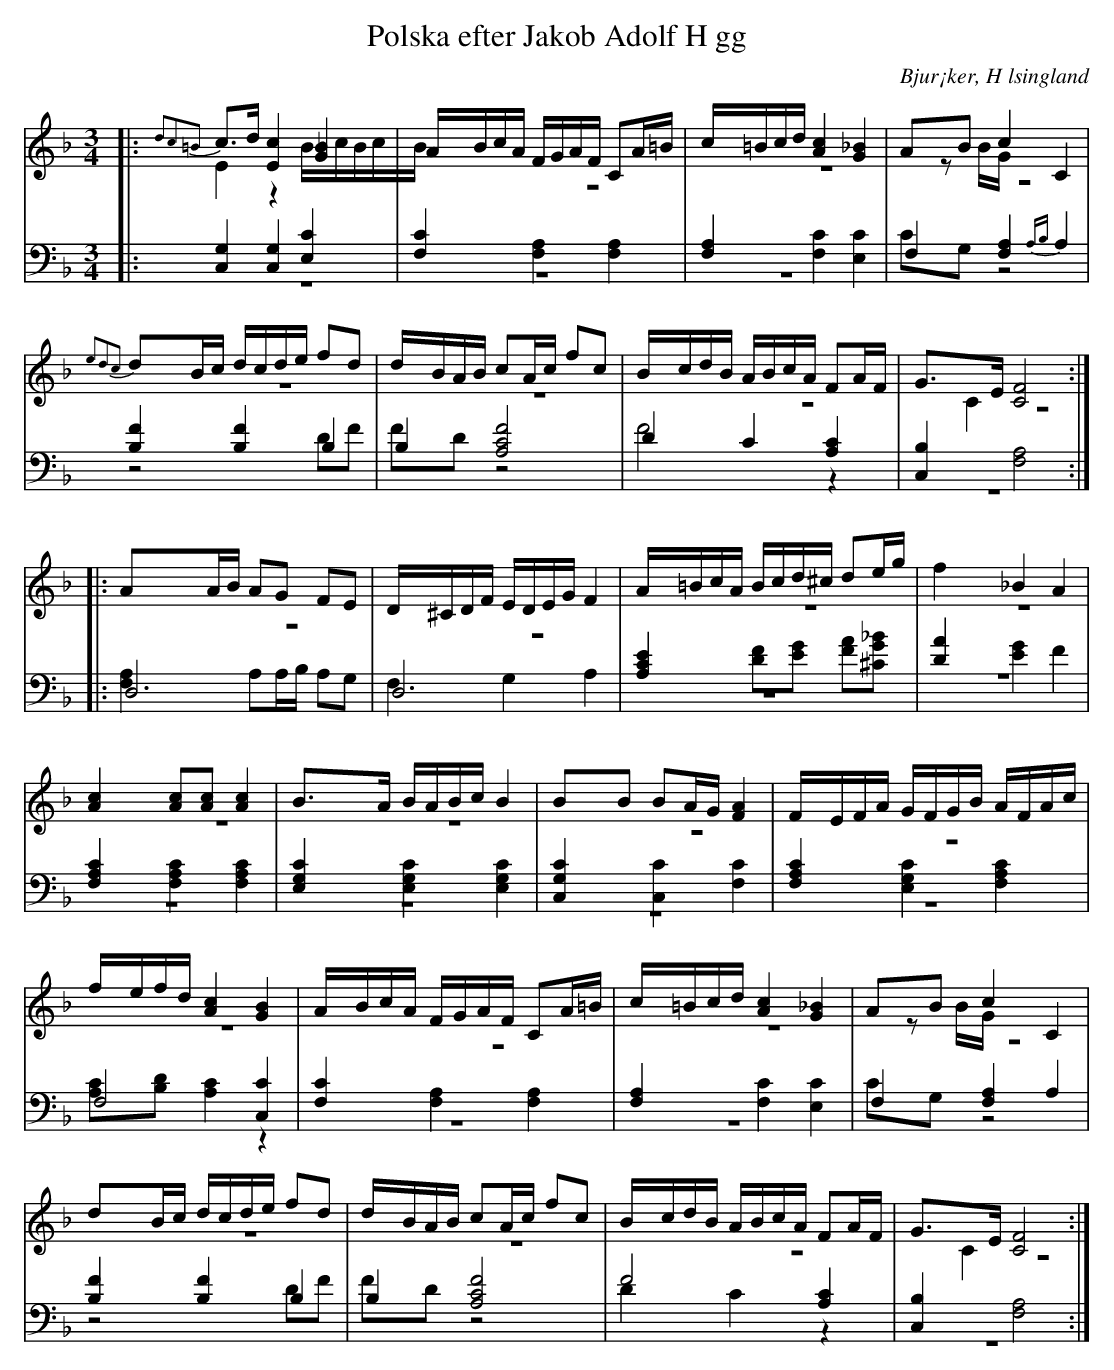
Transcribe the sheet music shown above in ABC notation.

X:1
T: Polska efter Jakob Adolf H gg
O: Bjur¡ker, H lsingland
M: 3/4
L: 1/16
K: F
V:1
V:2 merge
V:3
V:4 merge
V:1
|: {d2c2=B2}c2>d2 [E4c4] [G4_B4]|ABcA FGAF C2A=B|c=Bcd [A4c4] [G4_B4]|A2B2 c4 C4 |
{e2d2c2}d2Bc dcde f2d2|dBAB c2Ac f2c2|BcdB ABcA F2AF|G2>E2 [C8F8]:|
|:A2AB A2G2 F2E2|D^CDF EDEG F4|A=BcA Bcd^c d2eg|f4 _B4 A4 |
[A4c4] [A2c2][A2c2] [A4c4]|B2>A2 BABc B4|B2B2 B2AG [F4A4]|FEFA GFGB AFAc|
fefd [A4c4] [G4B4]|ABcA FGAF C2A=B|c=Bcd [A4c4] [G4_B4]|A2B2 c4 C4 |
d2Bc dcde f2d2|dBAB c2Ac f2c2|BcdB ABcA F2AF|G2>E2 [C8F8]:|
V:2
|:E4 z4 B4/5c4/5B4/5c4/5B4/5|z12|z12|z2BG z8 |
z12|z12|z12|C4 z8:|
|:z12|z12|z12|z12 |
z12|z12|z12|z12|
z12|z12|z12|z2BG z8 |
z12|z12|z12|C4 z8:|
V:3 clef=bass
|: [C,4G,4] [C,4G,4] [E,4C4]|[F,4C4] [F,4A,4] [F,4A,4]|[F,4A,4] [F,4C4] [E,4C4]| F,4 [F,4A,4] {A,B,}A,4|
[B,4F4] [B,4F4] B,4|B,4 [A,8C8F8]|D4 C4 [A,4C4]|[C,4B,4] [F,8A,8]:|
|:D,12|D,12|[A,4C4E4] [D2F2][E2G2] [F2A2][^C2G2_B2]|
[D4A4] [E4G4] F4|[F,4A,4C4] [F,4A,4C4] [F,4A,4C4]|[E,4G,4C4] [E,4G,4C4] [E,4G,4C4]|[C,4G,4C4] [C,4C4] [F,4C4]|
[F,4A,4C4] [E,4G,4C4] [F,4A,4C4]|F,8 [C,4C4]|[F,4C4] [F,4A,4] [F,4A,4]|[F,4A,4] [F,4C4] [E,4C4]|
F,4 [F,4A,4] A,4|[B,4F4] [B,4F4] B,4|B,4 [A,8C8F8]|F8  [A,4C4]|[C,4B,4] [F,8A,8]:|
V:4 clef=bass
|:z12|z12|z12|C2G,2 z8 |
z8 D2F2|F2D2 z8|F8 z4|z12:|
|:[F,4A,4] A,2A,B, A,2G,2|F,4 G,4 A,4|z12|z12 |
z12|z12|z12|z12|
[A,2C2][B,2D2] [A,4C4] z4|z12|z12|C2G,2 z8 |
z8 D2F2|F2D2 z8|D4 C4 z4|z12:|
